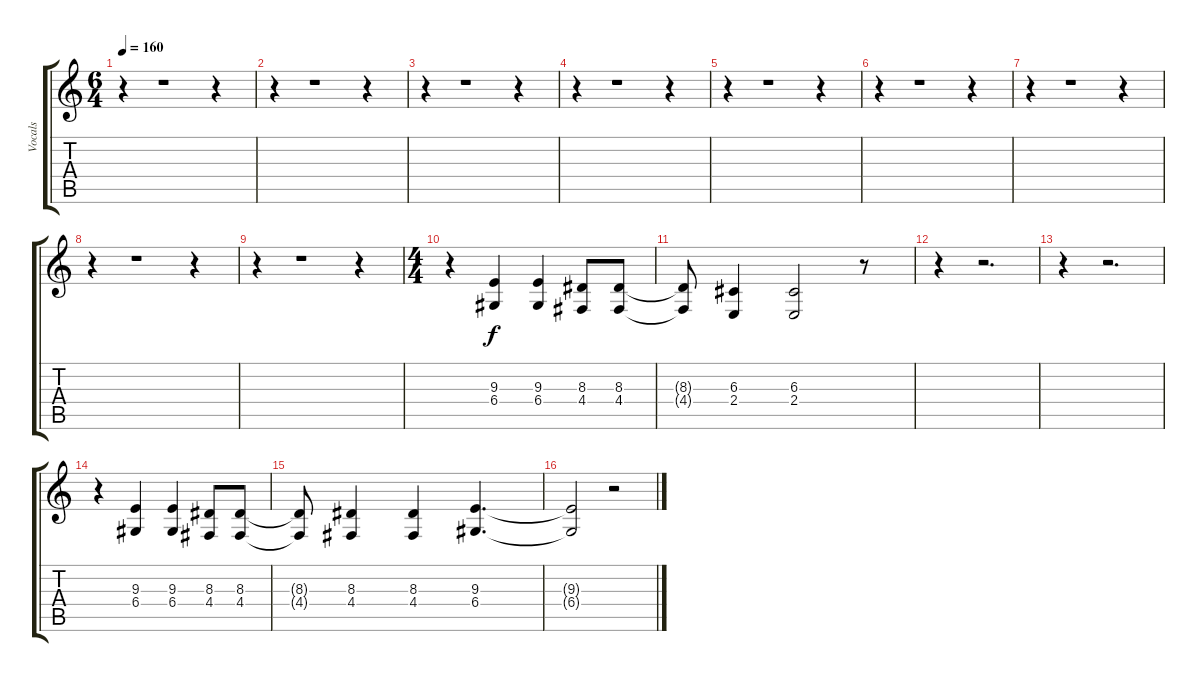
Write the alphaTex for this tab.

\track ("Vocals" "Vocals") {instrument choiraahs}
\staff {score tabs}
\tuning (E4 B3 G3 D3 A2 E2) {hide}
\ts (6 4)
\tempo 160
\clef g2
\ks c
r.4{dy f} r.1 r.4 |
r.4 r.1 r.4 |
r.4 r.1 r.4 |
r.4 r.1 r.4 |
r.4 r.1 r.4 |
r.4 r.1 r.4 |
r.4 r.1 r.4 |
r.4 r.1 r.4 |
r.4 r.1 r.4 |
\ts (4 4)
r.4 (9.3 6.4).4 (9.3 6.4).4 (8.3 4.4).8 (8.3 4.4).8 |
(8.3{t} 4.4{t}).8 (6.3 2.4).4 (6.3 2.4).2 r.8 |
r.4 r.2{d} |
r.4 r.2{d} |
r.4 (9.3 6.4).4 (9.3 6.4).4 (8.3 4.4).8 (8.3 4.4).8 |
(8.3{t} 4.4{t}).8 (8.3 4.4).4 (8.3 4.4).4 (9.3 6.4).4{d} |
(9.3{t} 6.4{t}).2 r.2
